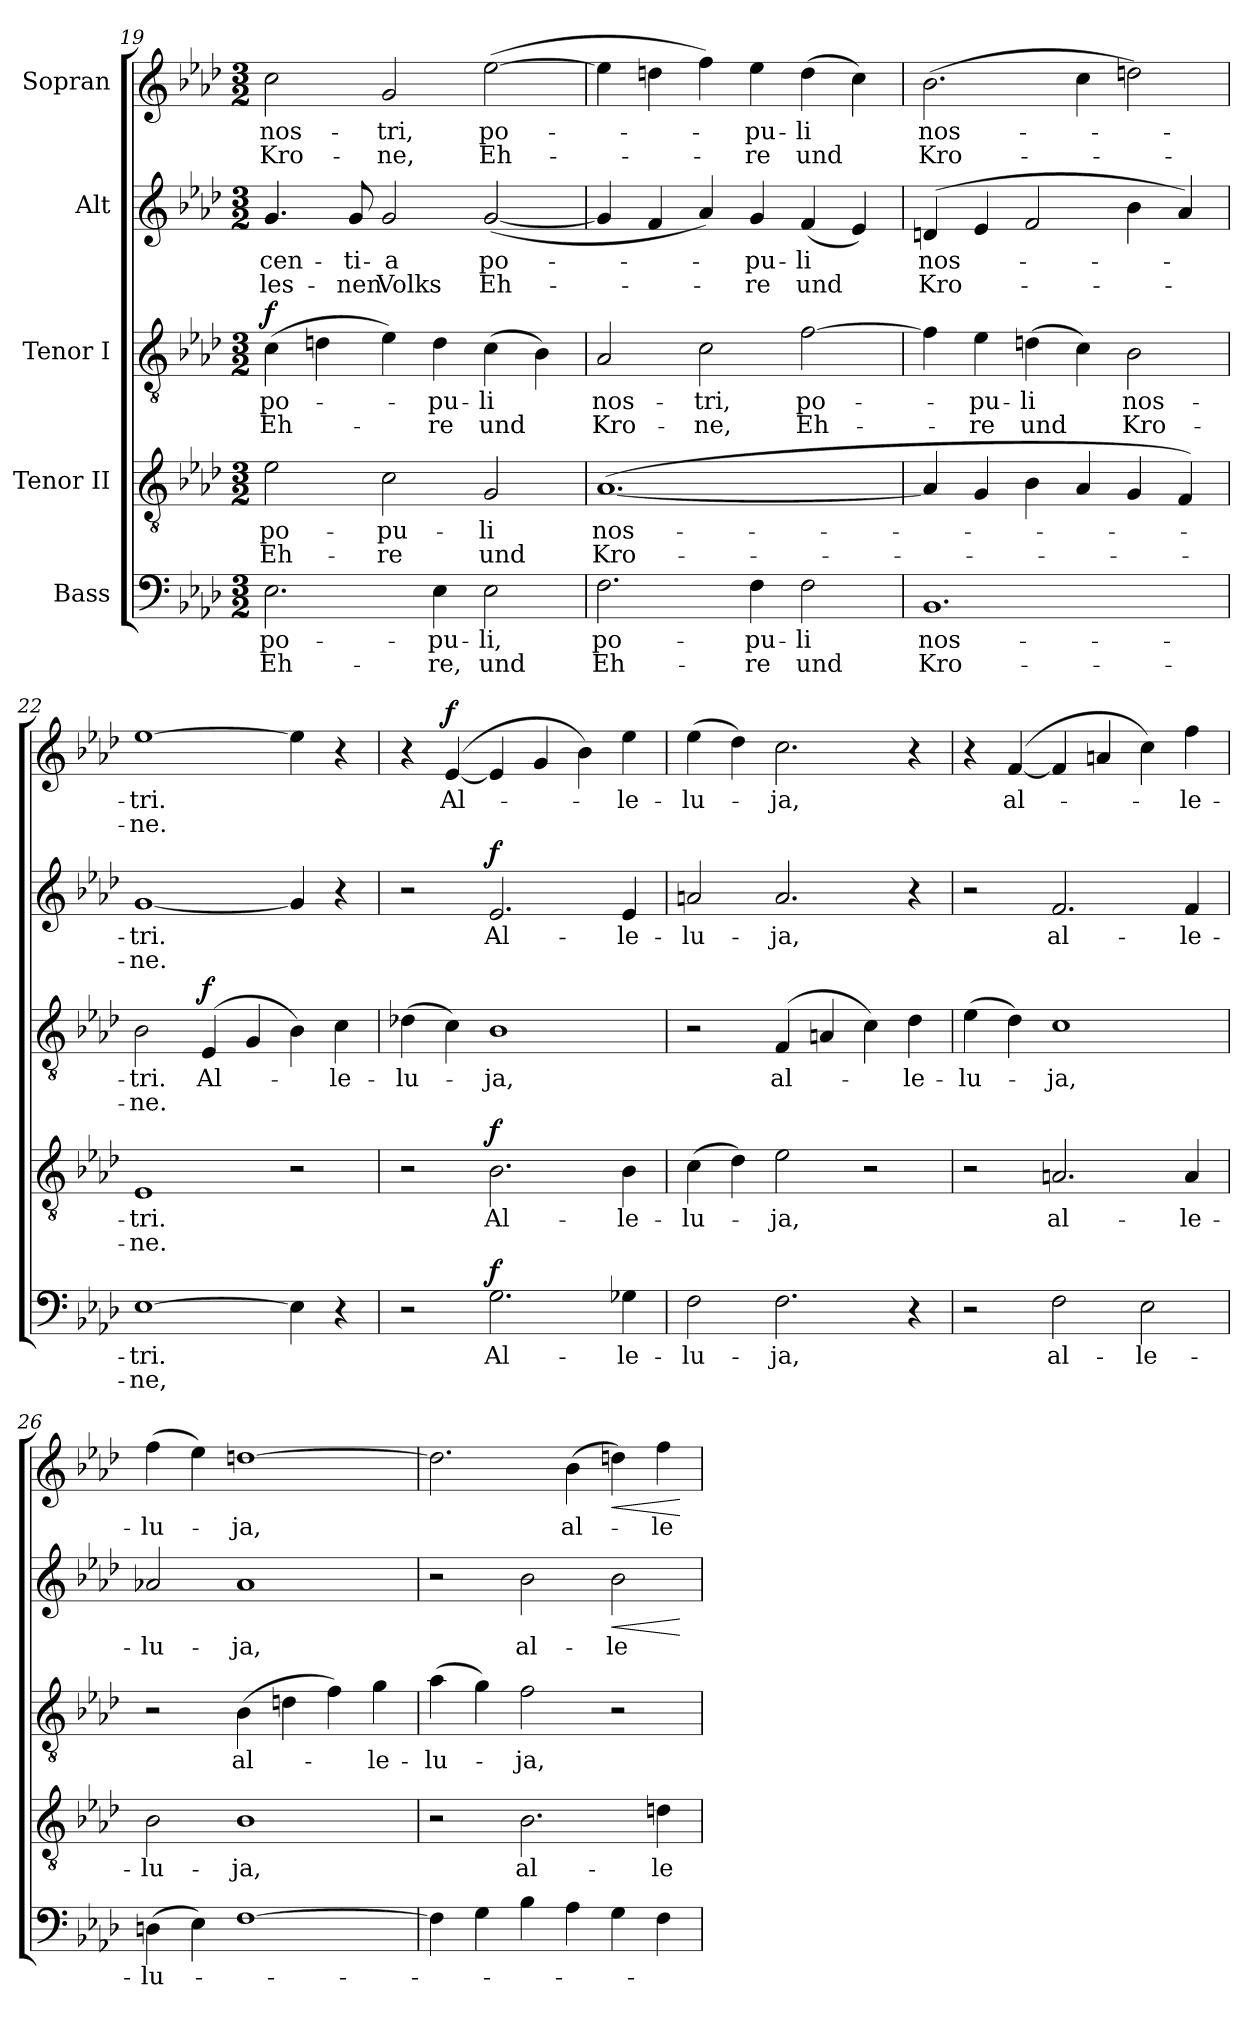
**kern	**text	**text	**dynam	**kern	**text	**text	**dynam	**kern	**text	**text	**dynam	**kern	**text	**text	**dynam	**kern	**text	**text	**dynam
*part5	*part5	*part5	*part5	*part4	*part4	*part4	*part4	*part3	*part3	*part3	*part3	*part2	*part2	*part2	*part2	*part1	*part1	*part1	*part1
*staff5	*staff5	*staff5	*staff5	*staff4	*staff4	*staff4	*staff4	*staff3	*staff3	*staff3	*staff3	*staff2	*staff2	*staff2	*staff2	*staff1	*staff1	*staff1	*staff1
*I"Bass	*	*	*	*I"Tenor II	*	*	*	*I"Tenor I	*	*	*	*I"Alt	*	*	*	*I"Sopran	*	*	*
*clefF4	*	*	*	*clefGv2	*	*	*	*clefGv2	*	*	*	*clefG2	*	*	*	*clefG2	*	*	*
*k[b-e-a-d-]	*	*	*	*k[b-e-a-d-]	*	*	*	*k[b-e-a-d-]	*	*	*	*k[b-e-a-d-]	*	*	*	*k[b-e-a-d-]	*	*	*
*A-:	*	*	*	*A-:	*	*	*	*A-:	*	*	*	*A-:	*	*	*	*A-:	*	*	*
*M3/2	*	*	*	*M3/2	*	*	*	*M3/2	*	*	*	*M3/2	*	*	*	*M3/2	*	*	*
=19	=19	=19	=19	=19	=19	=19	=19	=19	=19	=19	=19	=19	=19	=19	=19	=19	=19	=19	=19
!	!	!	!	!	!	!	!	!	!	!	!LO:DY:a	!	!	!	!	!	!	!	!
2.E-\	po-	Eh-	.	2e-\	po-	Eh-	.	(>4c\	po-	Eh-	f	4.g/	-cen-	-les-	.	2cc\	nos-	Kro-	.
.	.	.	.	.	.	.	.	4dn\	.	.	.	.	.	.	.	.	.	.	.
.	.	.	.	.	.	.	.	.	.	.	.	8g/	-ti-	-nen	.	.	.	.	.
.	.	.	.	2c\	-pu-	-re	.	4e-\)	.	.	.	2g/	-a	Volks	.	2g/	-tri,	-ne,	.
4E-\	-pu-	-re,	.	.	.	.	.	4d\	-pu-	-re	.	.	.	.	.	.	.	.	.
2E-\	-li,	und	.	2G/	-li	und	.	(>4c\	-li	und	.	([2g/	po-	Eh-	.	(>[2ee-\	po-	Eh-	.
.	.	.	.	.	.	.	.	4B-\)	.	.	.	.	.	.	.	.	.	.	.
=20	=20	=20	=20	=20	=20	=20	=20	=20	=20	=20	=20	=20	=20	=20	=20	=20	=20	=20	=20
2.F\	po-	Eh-	.	(>[1.A-	nos-	Kro-	.	2A-/	nos-	Kro-	.	4g/]	.	.	.	4ee-\]	.	.	.
.	.	.	.	.	.	.	.	.	.	.	.	4f/	.	.	.	4ddn\	.	.	.
.	.	.	.	.	.	.	.	2c\	-tri,	-ne,	.	4a-/)	.	.	.	4ff\)	.	.	.
4F\	-pu-	-re	.	.	.	.	.	.	.	.	.	4g/	-pu-	-re	.	4ee-\	-pu-	-re	.
2F\	-li	und	.	.	.	.	.	[2f\	po-	Eh-	.	(4f/	-li	und	.	(>4dd\	-li	und	.
.	.	.	.	.	.	.	.	.	.	.	.	4e-/)	.	.	.	4cc\)	.	.	.
=21	=21	=21	=21	=21	=21	=21	=21	=21	=21	=21	=21	=21	=21	=21	=21	=21	=21	=21	=21
1.BB-	nos-	Kro-	.	4A-/]	.	.	.	4f\]	.	.	.	(>4dn/	nos-	Kro-	.	(>2.b-\	nos-	Kro-	.
.	.	.	.	4G/	.	.	.	4e-\	-pu-	-re	.	4e-/	.	.	.	.	.	.	.
.	.	.	.	4B-\	.	.	.	(>4dn\	-li	und	.	2f/	.	.	.	.	.	.	.
.	.	.	.	4A-/	.	.	.	4c\)	.	.	.	.	.	.	.	4cc\	.	.	.
.	.	.	.	4G/	.	.	.	2B-\	nos-	Kro-	.	4b-\	.	.	.	2ddn\)	.	.	.
.	.	.	.	4F/)	.	.	.	.	.	.	.	4a-/)	.	.	.	.	.	.	.
!!LO:PB:g=z
=22	=22	=22	=22	=22	=22	=22	=22	=22	=22	=22	=22	=22	=22	=22	=22	=22	=22	=22	=22
[1E-	-tri.	-ne,	.	1E-	-tri.	-ne.	.	2B-\	-tri.	-ne.	.	[1g	-tri.	-ne.	.	[1ee-	-tri.	-ne.	.
!	!	!	!	!	!	!	!	!	!	!	!LO:DY:a	!	!	!	!	!	!	!	!
.	.	.	.	.	.	.	.	(>4E-/	Al-	.	f	.	.	.	.	.	.	.	.
.	.	.	.	.	.	.	.	4G/	.	.	.	.	.	.	.	.	.	.	.
4E-\]	.	.	.	2r	.	.	.	4B-\)	.	.	.	4g/]	.	.	.	4ee-\]	.	.	.
4r	.	.	.	.	.	.	.	4c\	-le-	.	.	4r	.	.	.	4r	.	.	.
=23	=23	=23	=23	=23	=23	=23	=23	=23	=23	=23	=23	=23	=23	=23	=23	=23	=23	=23	=23
2r	.	.	.	2r	.	.	.	(>4d-X\	-lu-	.	.	2r	.	.	.	4r	.	.	.
!	!	!	!	!	!	!	!	!	!	!	!	!	!	!	!	!	!	!	!LO:DY:a
.	.	.	.	.	.	.	.	4c\)	.	.	.	.	.	.	.	(>[4e-/	Al-	.	f
!	!	!	!LO:DY:a	!	!	!	!LO:DY:a	!	!	!	!	!	!	!	!LO:DY:a	!	!	!	!
2.G\	Al-	.	f	2.B-\	Al-	.	f	1B-	-ja,	.	.	2.e-/	Al-	.	f	4e-/]	.	.	.
.	.	.	.	.	.	.	.	.	.	.	.	.	.	.	.	4g/	.	.	.
.	.	.	.	.	.	.	.	.	.	.	.	.	.	.	.	4b-\)	.	.	.
4G-X\	-le-	.	.	4B-\	-le-	.	.	.	.	.	.	4e-/	-le-	.	.	4ee-\	-le-	.	.
=24	=24	=24	=24	=24	=24	=24	=24	=24	=24	=24	=24	=24	=24	=24	=24	=24	=24	=24	=24
2F\	-lu-	.	.	(>4c\	-lu-	.	.	2r	.	.	.	2an/	-lu-	.	.	(>4ee-\	-lu-	.	.
.	.	.	.	4d-\)	.	.	.	.	.	.	.	.	.	.	.	4dd-\)	.	.	.
2.F\	-ja,	.	.	2e-\	-ja,	.	.	(>4F/	al-	.	.	2.a/	-ja,	.	.	2.cc\	-ja,	.	.
.	.	.	.	.	.	.	.	4An/	.	.	.	.	.	.	.	.	.	.	.
.	.	.	.	2r	.	.	.	4c\)	.	.	.	.	.	.	.	.	.	.	.
4r	.	.	.	.	.	.	.	4d-\	-le-	.	.	4r	.	.	.	4r	.	.	.
=25	=25	=25	=25	=25	=25	=25	=25	=25	=25	=25	=25	=25	=25	=25	=25	=25	=25	=25	=25
2r	.	.	.	2r	.	.	.	(>4e-\	-lu-	.	.	2r	.	.	.	4r	.	.	.
.	.	.	.	.	.	.	.	4d-\)	.	.	.	.	.	.	.	(>[4f/	al-	.	.
2F\	al-	.	.	2.An/	al-	.	.	1c	-ja,	.	.	2.f/	al-	.	.	4f/]	.	.	.
.	.	.	.	.	.	.	.	.	.	.	.	.	.	.	.	4an/	.	.	.
2E-\	-le-	.	.	.	.	.	.	.	.	.	.	.	.	.	.	4cc\)	.	.	.
.	.	.	.	4A/	-le-	.	.	.	.	.	.	4f/	-le-	.	.	4ff\	-le-	.	.
=26	=26	=26	=26	=26	=26	=26	=26	=26	=26	=26	=26	=26	=26	=26	=26	=26	=26	=26	=26
(>4Dn\	-lu-	.	.	2B-\	-lu-	.	.	2r	.	.	.	2a-X/	-lu-	.	.	(>4ff\	-lu-	.	.
4E-\)	.	.	.	.	.	.	.	.	.	.	.	.	.	.	.	4ee-\)	.	.	.
[1F	.	.	.	1B-	-ja,	.	.	(>4B-\	al-	.	.	1a-	-ja,	.	.	[1ddn	-ja,	.	.
.	.	.	.	.	.	.	.	4dn\	.	.	.	.	.	.	.	.	.	.	.
.	.	.	.	.	.	.	.	4f\)	.	.	.	.	.	.	.	.	.	.	.
.	.	.	.	.	.	.	.	4g\	-le-	.	.	.	.	.	.	.	.	.	.
!!LO:LB:g=z
=27	=27	=27	=27	=27	=27	=27	=27	=27	=27	=27	=27	=27	=27	=27	=27	=27	=27	=27	=27
4F\]	.	.	.	2r	.	.	.	(>4a-\	-lu-	.	.	2r	.	.	.	2.dd\]	.	.	.
4G\	.	.	.	.	.	.	.	4g\)	.	.	.	.	.	.	.	.	.	.	.
4B-\	.	.	.	2.B-\	al-	.	.	2f\	-ja,	.	.	2b-\	al-	.	.	.	.	.	.
4A-\	.	.	.	.	.	.	.	.	.	.	.	.	.	.	.	(>4b-\	al-	.	.
!	!	!	!	!	!	!	!	!	!	!	!	!	!	!	!LO:HP:b	!	!	!	!LO:HP:b
4G\	.	.	.	.	.	.	.	2r	.	.	.	2b-\	-le-	.	<	4ddn\)	.	.	<
4F\	.	.	.	4dn\	-le-	.	.	.	.	.	.	.	.	.	.	4ff\	-le-	.	.
.	.	.	.	.	.	.	.	.	.	.	.	.	.	.	[	.	.	.	[
=	=	=	=	=	=	=	=	=	=	=	=	=	=	=	=	=	=	=	=
*-	*-	*-	*-	*-	*-	*-	*-	*-	*-	*-	*-	*-	*-	*-	*-	*-	*-	*-	*-
